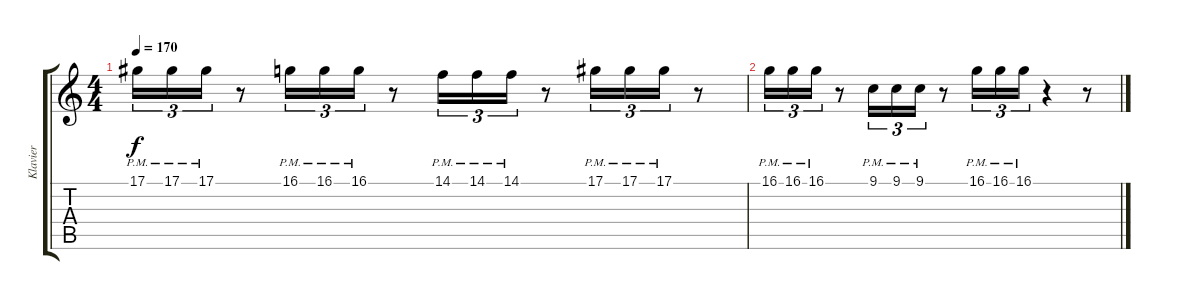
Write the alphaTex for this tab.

\track ("Klavier" "Klavier") {instrument brightacousticpiano}
\staff {score tabs}
\tuning (Eb4 Bb3 Gb3 Db3 Ab2 Eb2) {hide}
\ts (4 4)
\tempo 170
\clef g2
\ks c
17.1{pm}.16{tu (3 2) dy f} 17.1{pm}.16{tu (3 2)} 17.1{pm}.16{tu (3 2)} r.8 16.1{pm}.16{tu (3 2)} 16.1{pm}.16{tu (3 2)} 16.1{pm}.16{tu (3 2)} r.8 14.1{pm}.16{tu (3 2)} 14.1{pm}.16{tu (3 2)} 14.1{pm}.16{tu (3 2)} r.8 17.1{pm}.16{tu (3 2)} 17.1{pm}.16{tu (3 2)} 17.1{pm}.16{tu (3 2)} r.8 |
16.1{pm}.16{tu (3 2)} 16.1{pm}.16{tu (3 2)} 16.1{pm}.16{tu (3 2)} r.8 9.1{pm}.16{tu (3 2)} 9.1{pm}.16{tu (3 2)} 9.1{pm}.16{tu (3 2)} r.8 16.1{pm}.16{tu (3 2)} 16.1{pm}.16{tu (3 2)} 16.1{pm}.16{tu (3 2)} r.4 r.8
